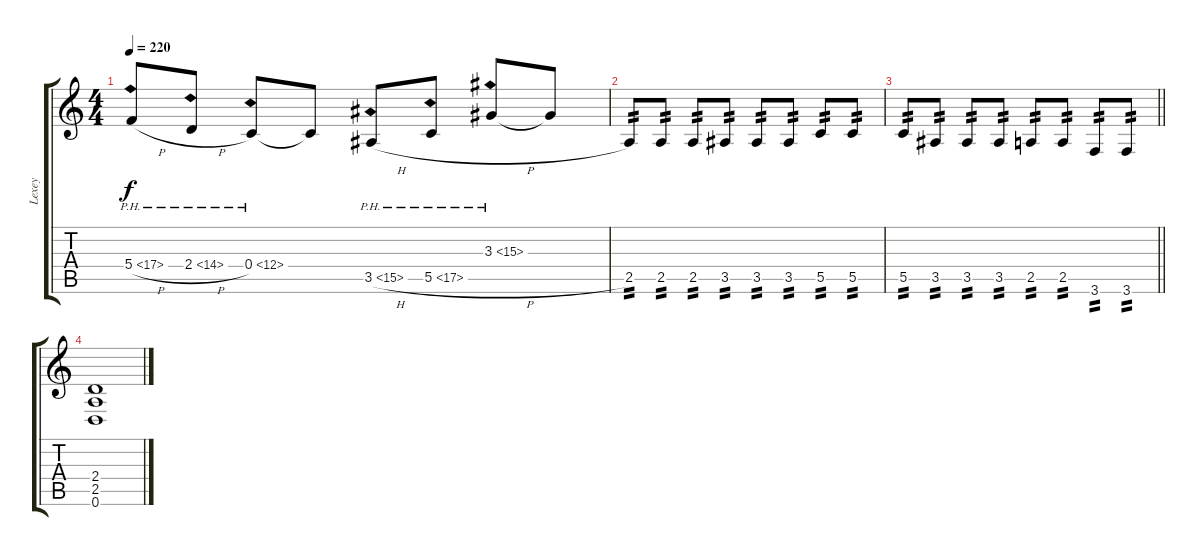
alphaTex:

\track ("Lexey" "Lexey") {instrument distortionguitar}
\staff {score tabs}
\tuning (D4 A3 F3 C3 G2 D2) {hide}
\ts (4 4)
\tempo 220
\clef g2
\ks c
5.4{ph 12 h}.8{dy f} 2.4{ph 12 h}.8 0.4{ph 12}.8 0.4{t}.8 3.5{ph 12 h}.8 5.5{ph 12 h}.8 3.3{ph 12}.8 3.3{t}.8 |
2.5.8{tp 2} 2.5.8{tp 2} 2.5.8{tp 2} 3.5.8{tp 2} 3.5.8{tp 2} 3.5.8{tp 2} 5.5.8{tp 2} 5.5.8{tp 2} |
\barLineRight lightlight
5.5.8{tp 2} 3.5.8{tp 2} 3.5.8{tp 2} 3.5.8{tp 2} 2.5.8{tp 2} 2.5.8{tp 2} 3.6.8{tp 2} 3.6.8{tp 2} |
(2.4 2.5 0.6).1
